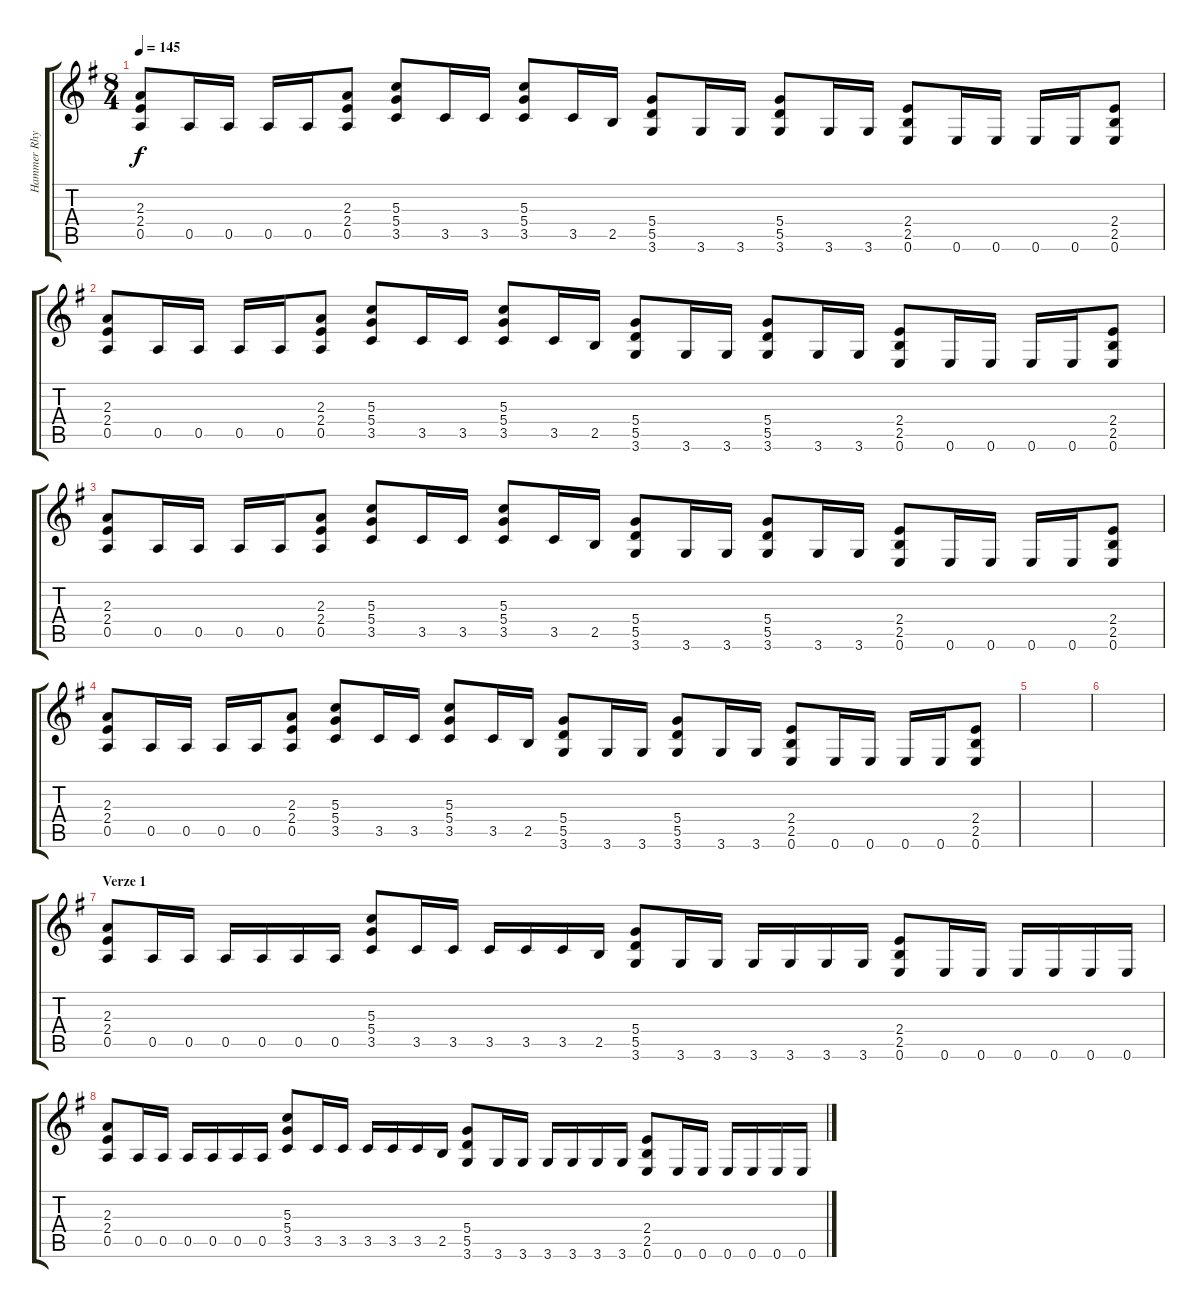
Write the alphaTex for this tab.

\track ("Hammer Rhythm" "Hammer Rhy") {instrument overdrivenguitar}
\staff {score tabs}
\tuning (E4 B3 G3 D3 A2 E2) {hide}
\ts (8 4)
\tempo 145
\clef g2
\ks eminor
(2.3 2.4 0.5).8{dy f instrument overdrivenguitar} 0.5.16 0.5.16 0.5.16 0.5.16 (2.3 2.4 0.5).8 (5.3 5.4 3.5).8 3.5.16 3.5.16 (5.3 5.4 3.5).8 3.5.16 2.5.16 (5.4 5.5 3.6).8 3.6.16 3.6.16 (5.4 5.5 3.6).8 3.6.16 3.6.16 (2.4 2.5 0.6).8 0.6.16 0.6.16 0.6.16 0.6.16 (2.4 2.5 0.6).8 |
(2.3 2.4 0.5).8 0.5.16 0.5.16 0.5.16 0.5.16 (2.3 2.4 0.5).8 (5.3 5.4 3.5).8 3.5.16 3.5.16 (5.3 5.4 3.5).8 3.5.16 2.5.16 (5.4 5.5 3.6).8 3.6.16 3.6.16 (5.4 5.5 3.6).8 3.6.16 3.6.16 (2.4 2.5 0.6).8 0.6.16 0.6.16 0.6.16 0.6.16 (2.4 2.5 0.6).8 |
(2.3 2.4 0.5).8 0.5.16 0.5.16 0.5.16 0.5.16 (2.3 2.4 0.5).8 (5.3 5.4 3.5).8 3.5.16 3.5.16 (5.3 5.4 3.5).8 3.5.16 2.5.16 (5.4 5.5 3.6).8 3.6.16 3.6.16 (5.4 5.5 3.6).8 3.6.16 3.6.16 (2.4 2.5 0.6).8 0.6.16 0.6.16 0.6.16 0.6.16 (2.4 2.5 0.6).8 |
(2.3 2.4 0.5).8 0.5.16 0.5.16 0.5.16 0.5.16 (2.3 2.4 0.5).8 (5.3 5.4 3.5).8 3.5.16 3.5.16 (5.3 5.4 3.5).8 3.5.16 2.5.16 (5.4 5.5 3.6).8 3.6.16 3.6.16 (5.4 5.5 3.6).8 3.6.16 3.6.16 (2.4 2.5 0.6).8 0.6.16 0.6.16 0.6.16 0.6.16 (2.4 2.5 0.6).8 |
|
|
\section ("" "Verze 1")
(2.3 2.4 0.5).8 0.5.16 0.5.16 0.5.16 0.5.16 0.5.16 0.5.16 (5.3 5.4 3.5).8 3.5.16 3.5.16 3.5.16 3.5.16 3.5.16 2.5.16 (5.4 5.5 3.6).8 3.6.16 3.6.16 3.6.16 3.6.16 3.6.16 3.6.16 (2.4 2.5 0.6).8 0.6.16 0.6.16 0.6.16 0.6.16 0.6.16 0.6.16 |
(2.3 2.4 0.5).8 0.5.16 0.5.16 0.5.16 0.5.16 0.5.16 0.5.16 (5.3 5.4 3.5).8 3.5.16 3.5.16 3.5.16 3.5.16 3.5.16 2.5.16 (5.4 5.5 3.6).8 3.6.16 3.6.16 3.6.16 3.6.16 3.6.16 3.6.16 (2.4 2.5 0.6).8 0.6.16 0.6.16 0.6.16 0.6.16 0.6.16 0.6.16
